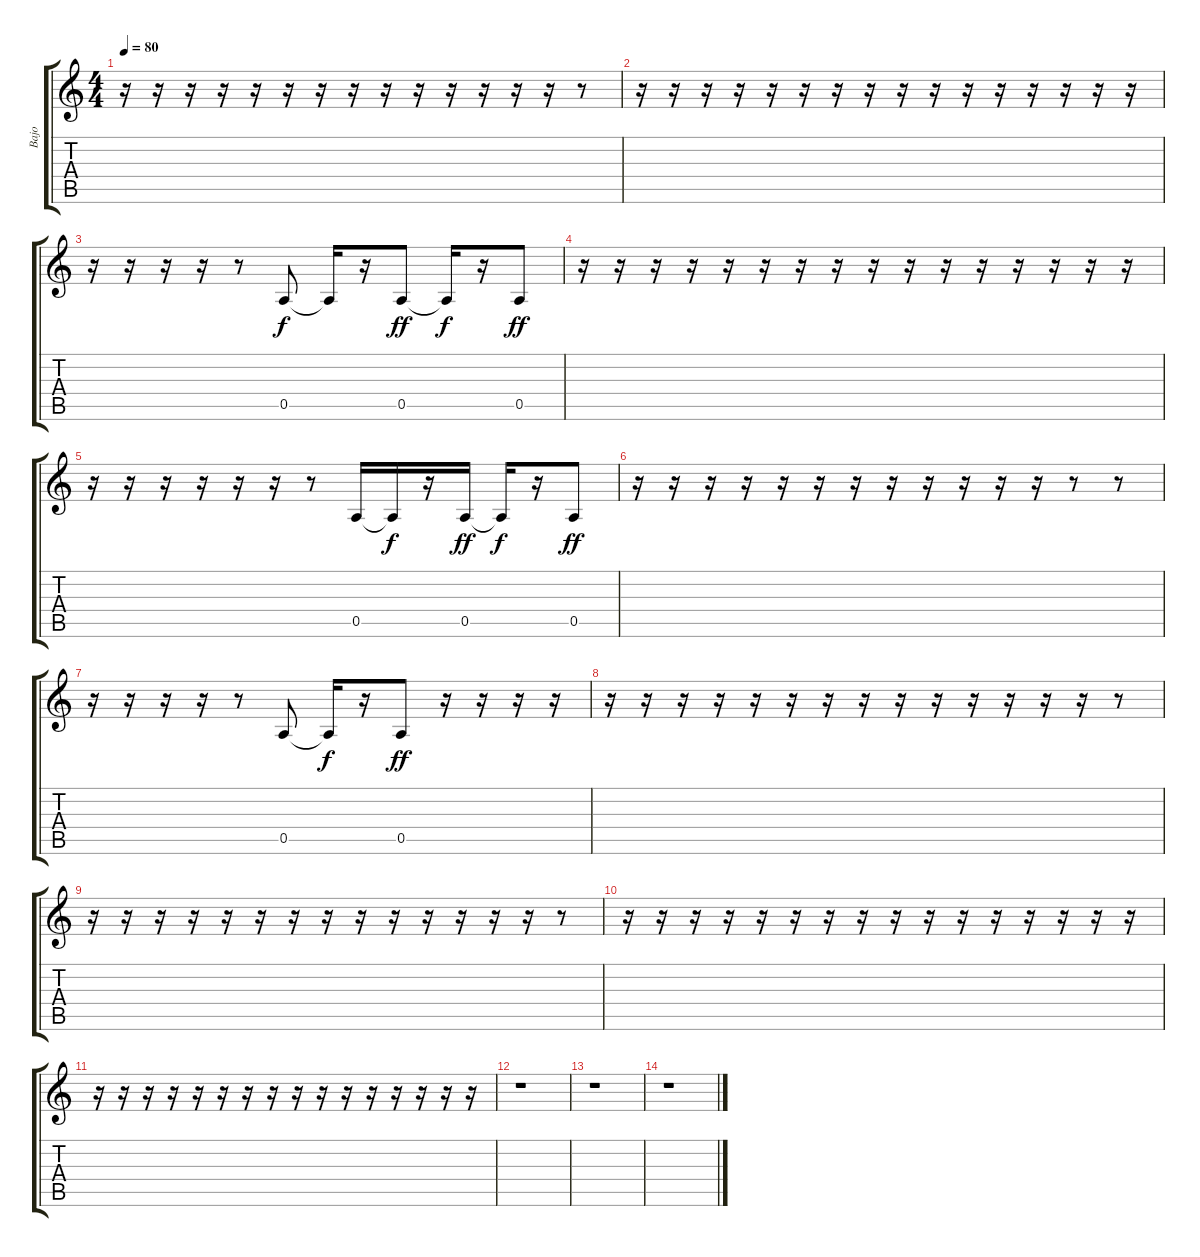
\track ("Bajo" "Bajo") {instrument electricbasspick}
\staff {score tabs}
\tuning (E4 B3 G3 D3 A2 E2) {hide}
\ts (4 4)
\tempo 80
\clef g2
\ks c
r.16{dy mf} r.16 r.16 r.16 r.16 r.16 r.16 r.16 r.16 r.16 r.16 r.16 r.16 r.16 r.8 |
r.16 r.16 r.16 r.16 r.16 r.16 r.16 r.16 r.16 r.16 r.16 r.16 r.16 r.16 r.16 r.16 |
r.16 r.16 r.16 r.16 r.8 0.5.8{dy f} 0.5{t}.16 r.16 0.5.8{dy ff} 0.5{t}.16{dy f} r.16 0.5.8{dy ff} |
r.16 r.16 r.16 r.16 r.16 r.16 r.16 r.16 r.16 r.16 r.16 r.16 r.16 r.16 r.16 r.16 |
r.16 r.16 r.16 r.16 r.16 r.16 r.8 0.5.16 0.5{t}.16{dy f} r.16 0.5.16{dy ff} 0.5{t}.16{dy f} r.16 0.5.8{dy ff} |
r.16 r.16 r.16 r.16 r.16 r.16 r.16 r.16 r.16 r.16 r.16 r.16 r.8 r.8 |
r.16 r.16 r.16 r.16 r.8 0.5.8 0.5{t}.16{dy f} r.16 0.5.8{dy ff} r.16 r.16 r.16 r.16 |
r.16 r.16 r.16 r.16 r.16 r.16 r.16 r.16 r.16 r.16 r.16 r.16 r.16 r.16 r.8 |
r.16 r.16 r.16 r.16 r.16 r.16 r.16 r.16 r.16 r.16 r.16 r.16 r.16 r.16 r.8 |
r.16 r.16 r.16 r.16 r.16 r.16 r.16 r.16 r.16 r.16 r.16 r.16 r.16 r.16 r.16 r.16 |
r.16 r.16 r.16 r.16 r.16 r.16 r.16 r.16 r.16 r.16 r.16 r.16 r.16 r.16 r.16 r.16 |
r.1 |
r.1 |
r.1
